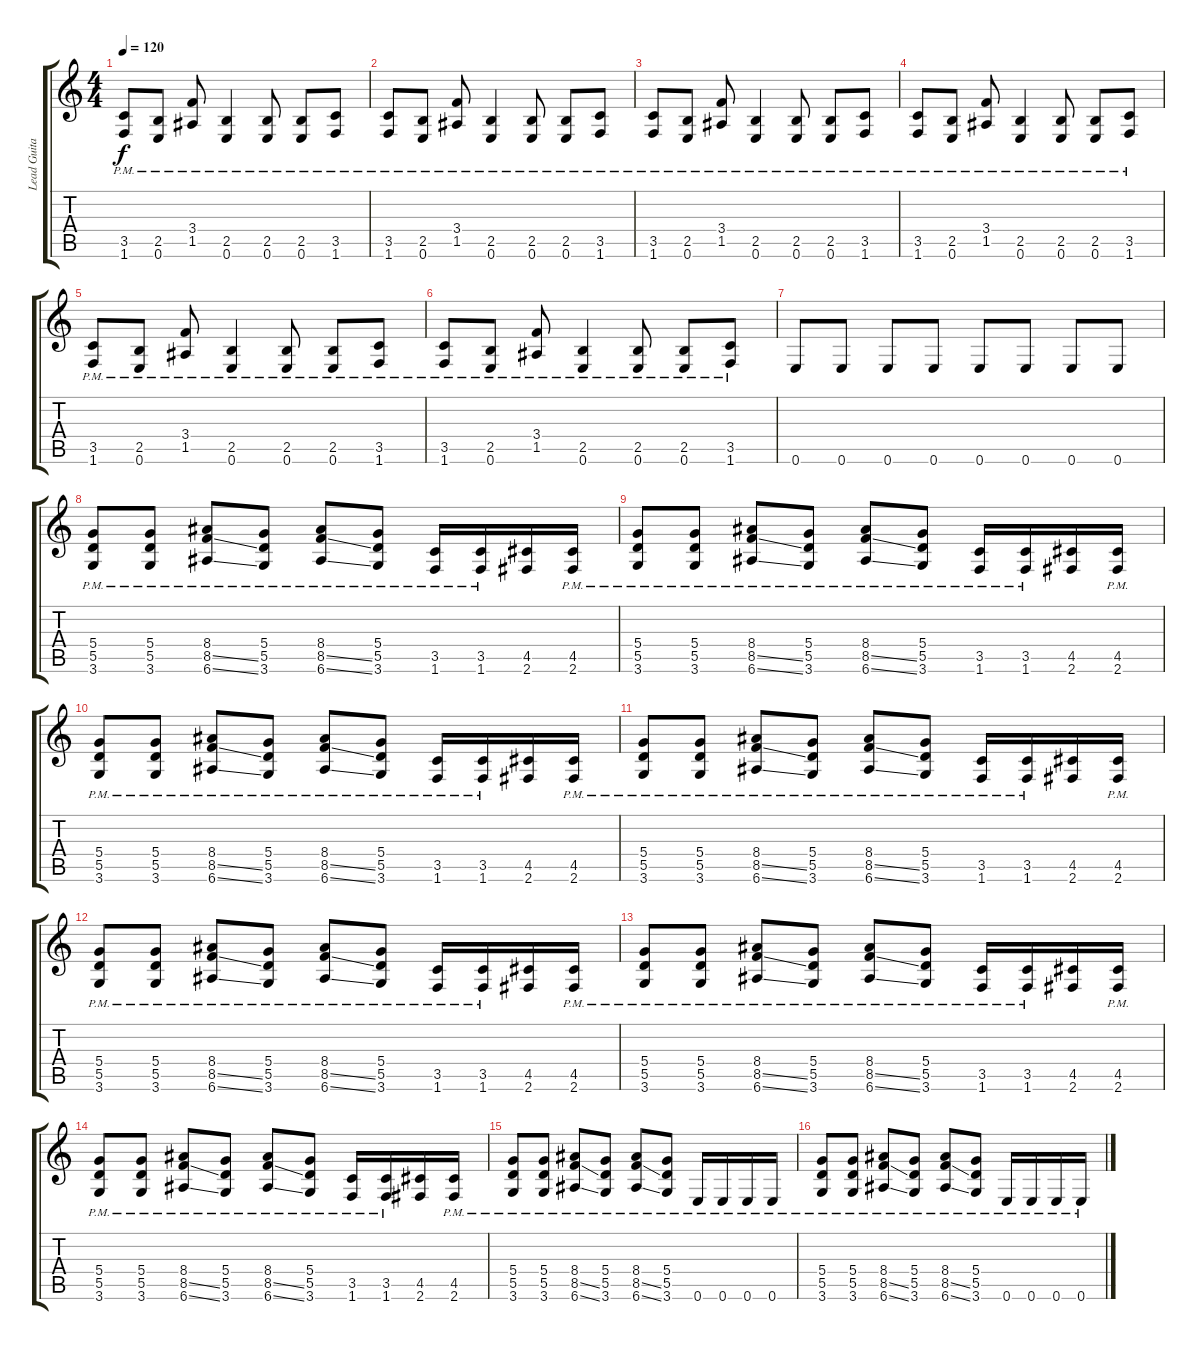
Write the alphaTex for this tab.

\track ("Lead Guitar" "Lead Guita") {instrument distortionguitar}
\staff {score tabs}
\tuning (E4 B3 G3 D3 A2 E2) {hide}
\ts (4 4)
\tempo 120
\clef g2
\ks c
(3.5 1.6{pm}).8{dy f} (2.5 0.6{pm}).8 (3.4 1.5{pm}).8 (2.5 0.6{pm}).4 (2.5 0.6{pm}).8 (2.5 0.6{pm}).8 (3.5 1.6{pm}).8 |
(3.5 1.6{pm}).8 (2.5 0.6{pm}).8 (3.4 1.5{pm}).8 (2.5 0.6{pm}).4 (2.5 0.6{pm}).8 (2.5 0.6{pm}).8 (3.5 1.6{pm}).8 |
(3.5 1.6{pm}).8 (2.5 0.6{pm}).8 (3.4 1.5{pm}).8 (2.5 0.6{pm}).4 (2.5 0.6{pm}).8 (2.5 0.6{pm}).8 (3.5 1.6{pm}).8 |
(3.5 1.6{pm}).8 (2.5 0.6{pm}).8 (3.4 1.5{pm}).8 (2.5 0.6{pm}).4 (2.5 0.6{pm}).8 (2.5 0.6{pm}).8 (3.5 1.6{pm}).8 |
(3.5 1.6{pm}).8 (2.5 0.6{pm}).8 (3.4 1.5{pm}).8 (2.5 0.6{pm}).4 (2.5 0.6{pm}).8 (2.5 0.6{pm}).8 (3.5 1.6{pm}).8 |
(3.5 1.6{pm}).8 (2.5 0.6{pm}).8 (3.4 1.5{pm}).8 (2.5 0.6{pm}).4 (2.5 0.6{pm}).8 (2.5 0.6{pm}).8 (3.5 1.6{pm}).8 |
0.6.8 0.6.8 0.6.8 0.6.8 0.6.8 0.6.8 0.6.8 0.6.8 |
(5.4{pm} 5.5 3.6).8 (5.4{pm} 5.5 3.6).8 (8.4{pm} 8.5{ss} 6.6{ss}).8 (5.4{pm} 5.5 3.6).8 (8.4{pm} 8.5{ss} 6.6{ss}).8 (5.4{pm} 5.5 3.6).8 (3.5{pm} 1.6).16 (3.5{pm} 1.6).16 (4.5 2.6).16 (4.5 2.6{pm}).16 |
(5.4{pm} 5.5 3.6).8 (5.4{pm} 5.5 3.6).8 (8.4{pm} 8.5{ss} 6.6{ss}).8 (5.4{pm} 5.5 3.6).8 (8.4{pm} 8.5{ss} 6.6{ss}).8 (5.4{pm} 5.5 3.6).8 (3.5{pm} 1.6).16 (3.5{pm} 1.6).16 (4.5 2.6).16 (4.5 2.6{pm}).16 |
(5.4{pm} 5.5 3.6).8 (5.4{pm} 5.5 3.6).8 (8.4{pm} 8.5{ss} 6.6{ss}).8 (5.4{pm} 5.5 3.6).8 (8.4{pm} 8.5{ss} 6.6{ss}).8 (5.4{pm} 5.5 3.6).8 (3.5{pm} 1.6).16 (3.5{pm} 1.6).16 (4.5 2.6).16 (4.5 2.6{pm}).16 |
(5.4{pm} 5.5 3.6).8 (5.4{pm} 5.5 3.6).8 (8.4{pm} 8.5{ss} 6.6{ss}).8 (5.4{pm} 5.5 3.6).8 (8.4{pm} 8.5{ss} 6.6{ss}).8 (5.4{pm} 5.5 3.6).8 (3.5{pm} 1.6).16 (3.5{pm} 1.6).16 (4.5 2.6).16 (4.5 2.6{pm}).16 |
(5.4{pm} 5.5 3.6).8 (5.4{pm} 5.5 3.6).8 (8.4{pm} 8.5{ss} 6.6{ss}).8 (5.4{pm} 5.5 3.6).8 (8.4{pm} 8.5{ss} 6.6{ss}).8 (5.4{pm} 5.5 3.6).8 (3.5{pm} 1.6).16 (3.5{pm} 1.6).16 (4.5 2.6).16 (4.5 2.6{pm}).16 |
(5.4{pm} 5.5 3.6).8 (5.4{pm} 5.5 3.6).8 (8.4{pm} 8.5{ss} 6.6{ss}).8 (5.4{pm} 5.5 3.6).8 (8.4{pm} 8.5{ss} 6.6{ss}).8 (5.4{pm} 5.5 3.6).8 (3.5{pm} 1.6).16 (3.5{pm} 1.6).16 (4.5 2.6).16 (4.5 2.6{pm}).16 |
(5.4{pm} 5.5 3.6).8 (5.4{pm} 5.5 3.6).8 (8.4{pm} 8.5{ss} 6.6{ss}).8 (5.4{pm} 5.5 3.6).8 (8.4{pm} 8.5{ss} 6.6{ss}).8 (5.4{pm} 5.5 3.6).8 (3.5{pm} 1.6).16 (3.5{pm} 1.6).16 (4.5 2.6).16 (4.5 2.6{pm}).16 |
(5.4{pm} 5.5 3.6).8 (5.4{pm} 5.5 3.6).8 (8.4{pm} 8.5{ss} 6.6{ss}).8 (5.4{pm} 5.5 3.6).8 (8.4{pm} 8.5{ss} 6.6{ss}).8 (5.4{pm} 5.5 3.6).8 0.6{pm}.16 0.6{pm}.16 0.6{pm}.16 0.6{pm}.16 |
(5.4{pm} 5.5 3.6).8 (5.4{pm} 5.5 3.6).8 (8.4{pm} 8.5{ss} 6.6{ss}).8 (5.4{pm} 5.5 3.6).8 (8.4{pm} 8.5{ss} 6.6{ss}).8 (5.4{pm} 5.5 3.6).8 0.6{pm}.16 0.6{pm}.16 0.6{pm}.16 0.6{pm}.16
